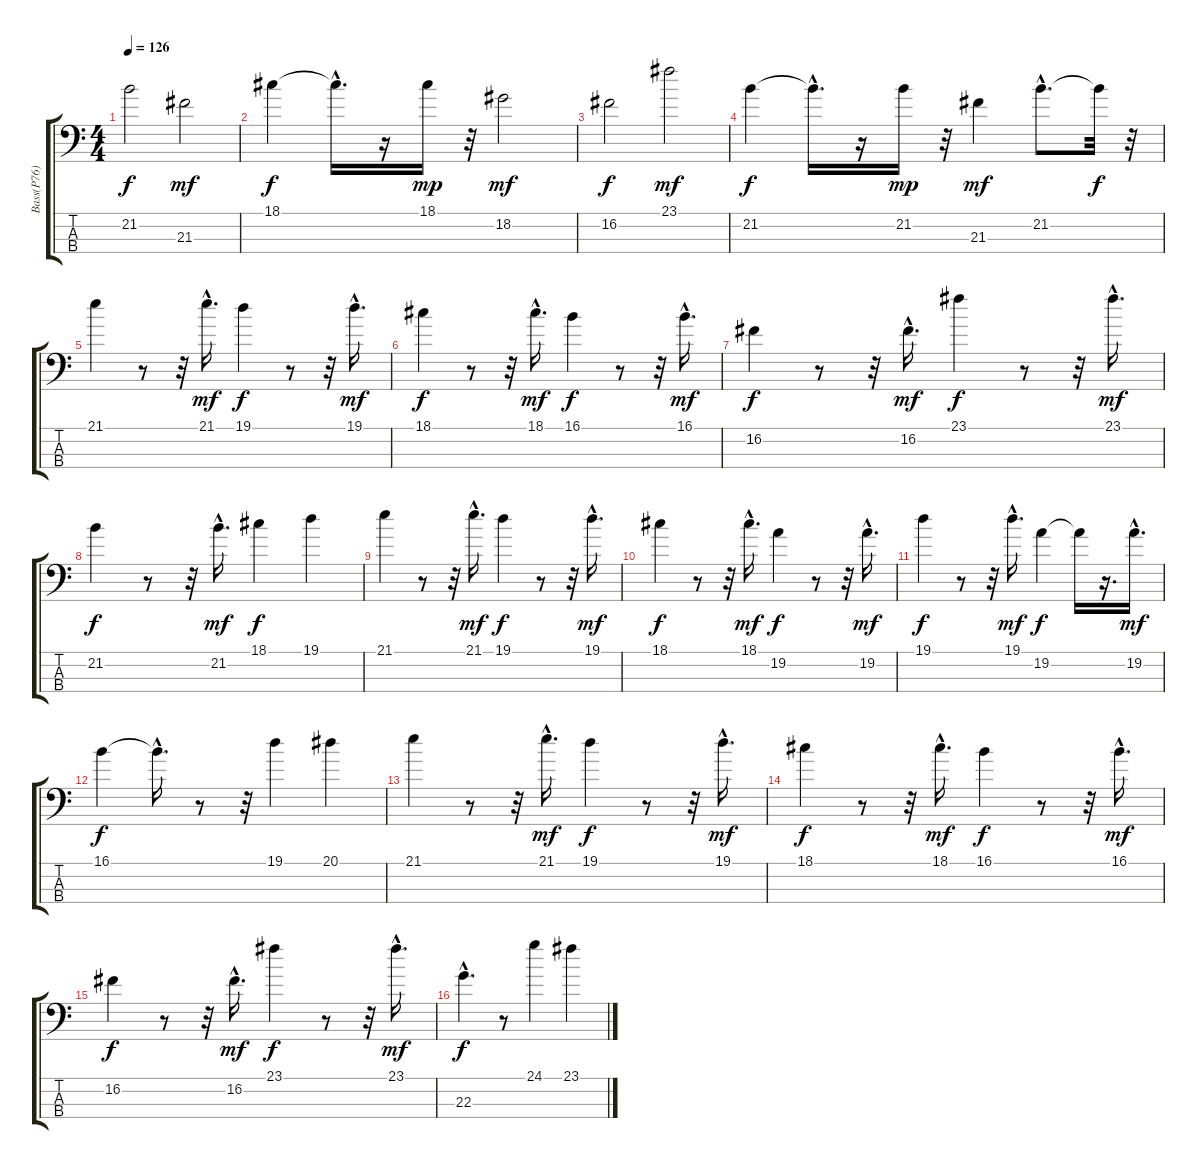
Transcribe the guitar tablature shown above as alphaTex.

\track ("Bass(P76)" "Bass(P76)") {instrument electricbassfinger}
\staff {score tabs}
\tuning (G2 D2 A1 E1) {hide}
\ts (4 4)
\tempo 126
\clef f4
\ks c
21.2.2{dy f} 21.3.2{dy mf} |
18.1.4{dy f} 18.1{hac t}.16{d} r.16 18.1.16{dy mp} r.32 18.2.2{dy mf} |
16.2.2{dy f} 23.1.2{dy mf} |
21.2.4{dy f} 21.2{hac t}.16{d} r.16 21.2.16{dy mp} r.32 21.3.4{dy mf} 21.2{hac}.8{d} 21.2{t}.32{dy f} r.32 |
21.1.4 r.8 r.32 21.1{hac}.16{d dy mf} 19.1.4{dy f} r.8 r.32 19.1{hac}.16{d dy mf} |
18.1.4{dy f} r.8 r.32 18.1{hac}.16{d dy mf} 16.1.4{dy f} r.8 r.32 16.1{hac}.16{d dy mf} |
16.2.4{dy f} r.8 r.32 16.2{hac}.16{d dy mf} 23.1.4{dy f} r.8 r.32 23.1{hac}.16{d dy mf} |
21.2.4{dy f} r.8 r.32 21.2{hac}.16{d dy mf} 18.1.4{dy f} 19.1.4 |
21.1.4 r.8 r.32 21.1{hac}.16{d dy mf} 19.1.4{dy f} r.8 r.32 19.1{hac}.16{d dy mf} |
18.1.4{dy f} r.8 r.32 18.1{hac}.16{d dy mf} 19.2.4{dy f} r.8 r.32 19.2{hac}.16{d dy mf} |
19.1.4{dy f} r.8 r.32 19.1{hac}.16{d dy mf} 19.2.4{dy f} 19.2{t}.16 r.16{d} 19.2{hac}.16{d dy mf} |
16.1.4{dy f} 16.1{hac t}.16{d} r.8 r.32 19.1.4 20.1.4 |
21.1.4 r.8 r.32 21.1{hac}.16{d dy mf} 19.1.4{dy f} r.8 r.32 19.1{hac}.16{d dy mf} |
18.1.4{dy f} r.8 r.32 18.1{hac}.16{d dy mf} 16.1.4{dy f} r.8 r.32 16.1{hac}.16{d dy mf} |
16.2.4{dy f} r.8 r.32 16.2{hac}.16{d dy mf} 23.1.4{dy f} r.8 r.32 23.1{hac}.16{d dy mf} |
22.3{hac}.4{d dy f} r.8 24.1.4 23.1.4
